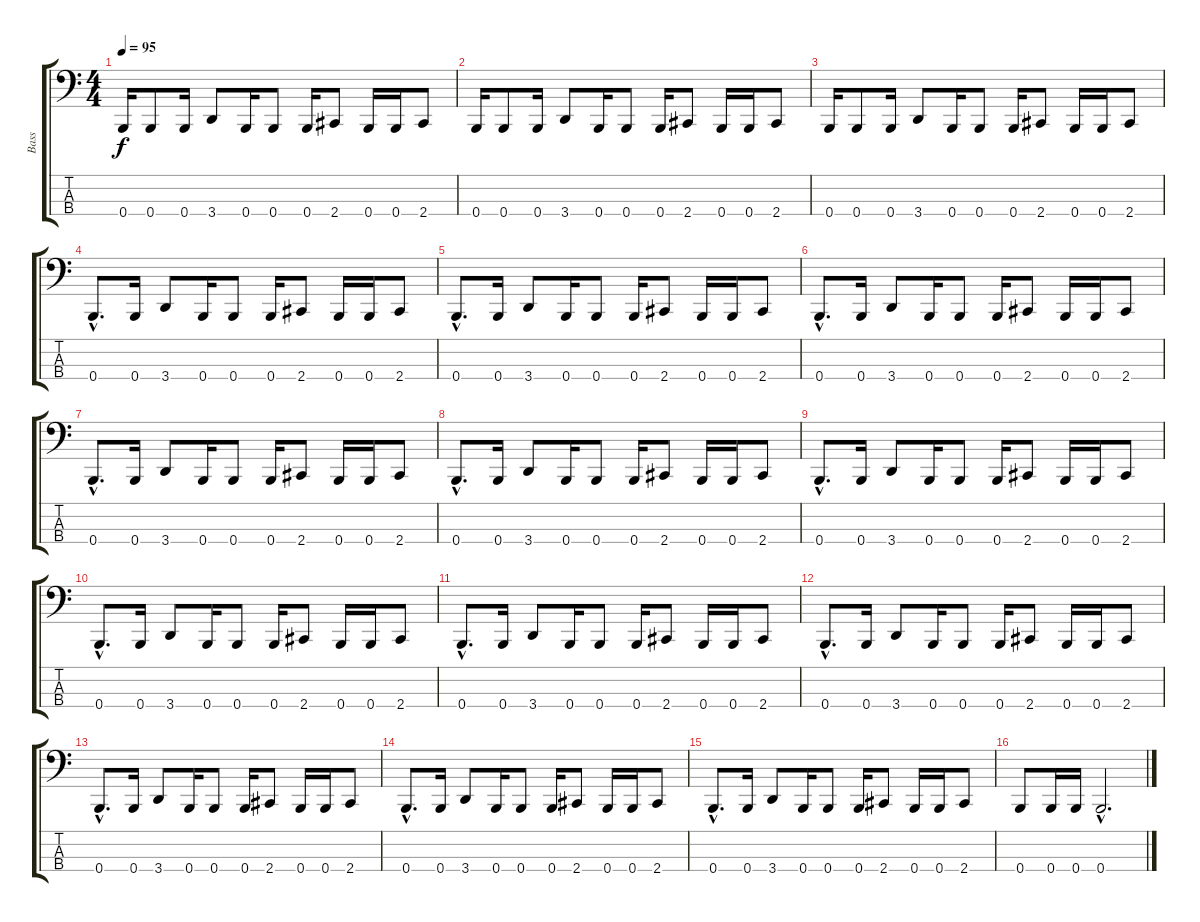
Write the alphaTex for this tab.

\track ("Bass" "Bass") {instrument electricbasspick}
\staff {score tabs}
\tuning (E2 B1 Gb1 B0) {hide}
\ts (4 4)
\tempo 95
\clef f4
\ks c
0.4.16{dy f} 0.4.8 0.4.16 3.4.8 0.4.16 0.4.8 0.4.16 2.4.8 0.4.16 0.4.16 2.4.8 |
0.4.16 0.4.8 0.4.16 3.4.8 0.4.16 0.4.8 0.4.16 2.4.8 0.4.16 0.4.16 2.4.8 |
0.4.16 0.4.8 0.4.16 3.4.8 0.4.16 0.4.8 0.4.16 2.4.8 0.4.16 0.4.16 2.4.8 |
0.4{hac}.8{d} 0.4.16 3.4.8 0.4.16 0.4.8 0.4.16 2.4.8 0.4.16 0.4.16 2.4.8 |
0.4{hac}.8{d} 0.4.16 3.4.8 0.4.16 0.4.8 0.4.16 2.4.8 0.4.16 0.4.16 2.4.8 |
0.4{hac}.8{d} 0.4.16 3.4.8 0.4.16 0.4.8 0.4.16 2.4.8 0.4.16 0.4.16 2.4.8 |
0.4{hac}.8{d} 0.4.16 3.4.8 0.4.16 0.4.8 0.4.16 2.4.8 0.4.16 0.4.16 2.4.8 |
0.4{hac}.8{d} 0.4.16 3.4.8 0.4.16 0.4.8 0.4.16 2.4.8 0.4.16 0.4.16 2.4.8 |
0.4{hac}.8{d} 0.4.16 3.4.8 0.4.16 0.4.8 0.4.16 2.4.8 0.4.16 0.4.16 2.4.8 |
0.4{hac}.8{d} 0.4.16 3.4.8 0.4.16 0.4.8 0.4.16 2.4.8 0.4.16 0.4.16 2.4.8 |
0.4{hac}.8{d} 0.4.16 3.4.8 0.4.16 0.4.8 0.4.16 2.4.8 0.4.16 0.4.16 2.4.8 |
0.4{hac}.8{d} 0.4.16 3.4.8 0.4.16 0.4.8 0.4.16 2.4.8 0.4.16 0.4.16 2.4.8 |
0.4{hac}.8{d} 0.4.16 3.4.8 0.4.16 0.4.8 0.4.16 2.4.8 0.4.16 0.4.16 2.4.8 |
0.4{hac}.8{d} 0.4.16 3.4.8 0.4.16 0.4.8 0.4.16 2.4.8 0.4.16 0.4.16 2.4.8 |
0.4{hac}.8{d} 0.4.16 3.4.8 0.4.16 0.4.8 0.4.16 2.4.8 0.4.16 0.4.16 2.4.8 |
0.4.8 0.4.16 0.4.16 0.4{hac}.2{d}
